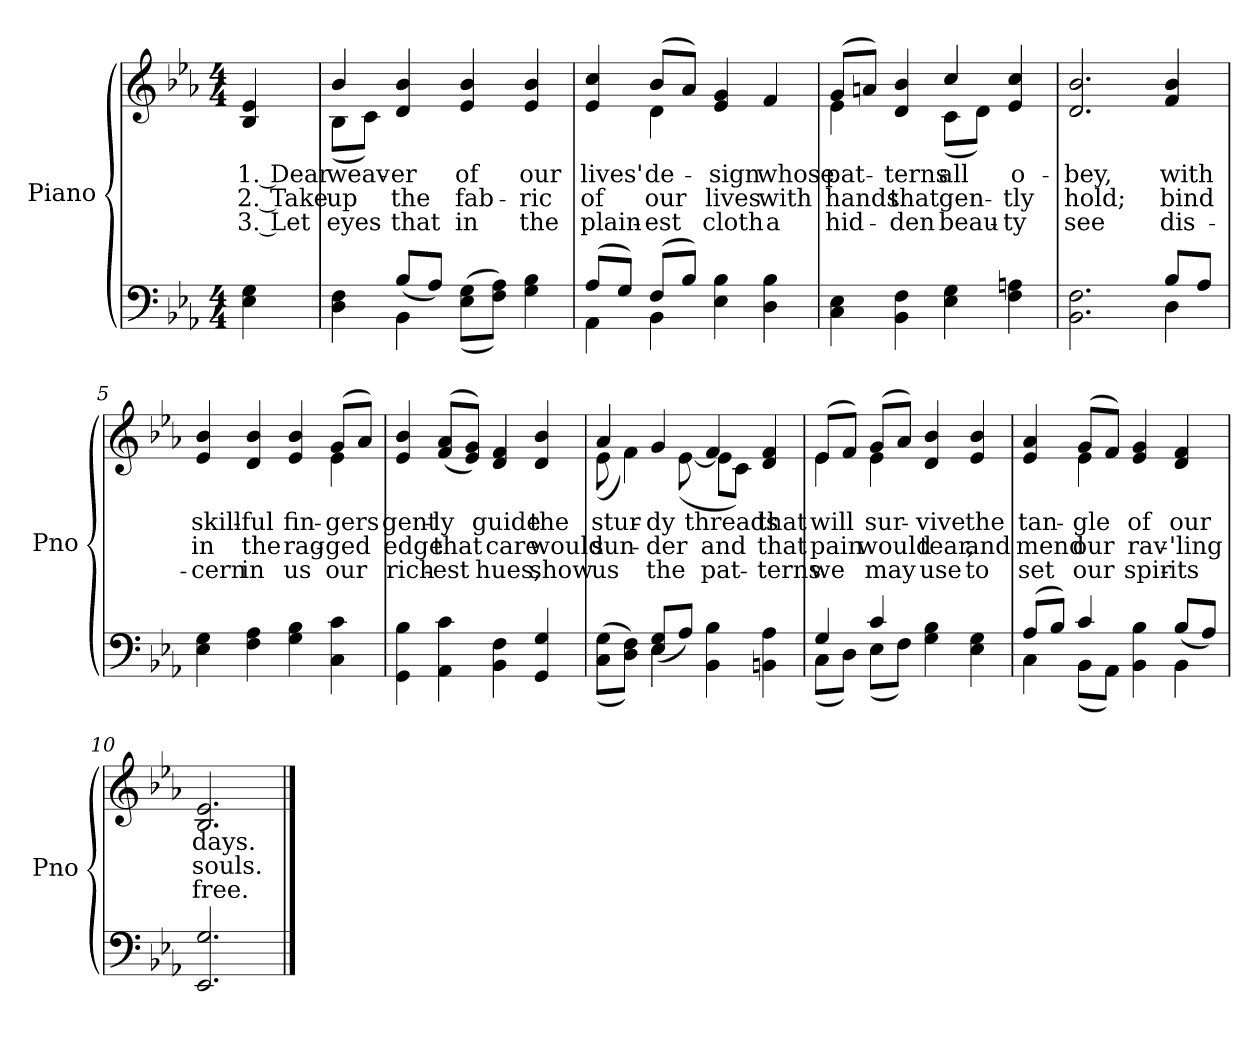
**kern	**kern	**text	**text	**text
*part2	*part1	*part1	*part1	*part1
*staff2	*staff1	*staff1	*staff1	*staff1
*I"Piano	*I"Piano	*	*	*
*I'Pno	*I'Pno	*	*	*
*clefF4	*clefG2	*	*	*
*k[b-e-a-]	*k[b-e-a-]	*	*	*
*M4/4	*M4/4	*	*	*
*MM100	*MM100	*	*	*
=	=	=	=	=
!	!	!LO:LY:b	!LO:LY:b	!LO:LY:b
4E-\ 4G\	4B-/ 4e-/	1. Dear	2. Take	3. Let
=1	=1	=1	=1	=1
*^	*	*	*	*
!	!	!	!LO:LY:b	!LO:LY:b	!LO:LY:b
*	*	*^	*	*	*
4D\ 4F\	4ryy	4b-/	(8B-\L	weav-	up	eyes
.	.	.	8c\J)	.	.	.
!	!	!	!	!LO:LY:b	!LO:LY:b	!LO:LY:b
4BB-\	(8B-/L	4d/ 4b-/	2.ryy	-er	the	that
.	8A-/J)	.	.	.	.	.
!	!	!	!	!LO:LY:b	!LO:LY:b	!LO:LY:b
(<(8E-\ 8G\L	2ryy	4e-/ 4b-/	.	of	fab-	in
8F\ 8A-\J))	.	.	.	.	.	.
!	!	!	!	!LO:LY:b	!LO:LY:b	!LO:LY:b
4G\ 4B-\	.	4e-/ 4b-/	.	our	-ric	the
=2	=2	=2	=2	=2	=2	=2
!	!	!	!	!LO:LY:b	!LO:LY:b	!LO:LY:b
(8A-/L	4AA-\	4e-/ 4cc/	4ryy	lives'	of	plain-
8G/J)	.	.	.	.	.	.
!	!	!	!	!LO:LY:b	!LO:LY:b	!LO:LY:b
(8F/L	4BB-\	(8b-/L	4d\	de-	our	-est
8B-/J)	.	8a-/J)	.	.	.	.
!	!	!	!	!LO:LY:b	!LO:LY:b	!LO:LY:b
4E-\ 4B-\	2ryy	4e-/ 4g/	2ryy	-sign	lives	cloth
!	!	!	!	!LO:LY:b	!LO:LY:b	!LO:LY:b
4D\ 4B-\	.	4f/	.	whose	with	a
*v	*v	*	*	*	*	*
!!LO:LB:g=z	!!
=3	=3	=3	=3	=3	=3
!	!	!	!LO:LY:b	!LO:LY:b	!LO:LY:b
4C\ 4E-\	(8g/L	4e-\	pat-	hands	hid-
.	8an/J)	.	.	.	.
!	!	!	!LO:LY:b	!LO:LY:b	!LO:LY:b
4BB-\ 4F\	4d/ 4b-/	4ryy	-terns	that	-den
!	!	!	!LO:LY:b	!LO:LY:b	!LO:LY:b
4E-\ 4G\	4cc/	(8c\L	all	gen-	beau-
.	.	8d\J)	.	.	.
!	!	!	!LO:LY:b	!LO:LY:b	!LO:LY:b
4F\ 4An\	4e-/ 4cc/	4ryy	o-	-tly	-ty
=4	=4	=4	=4	=4	=4
*^	*	*	*	*	*
!	!	!	!	!LO:LY:b	!LO:LY:b	!LO:LY:b
*	*	*v	*v	*	*	*
2.BB-\ 2.F\	2.ryy	2.d/ 2.b-/	-bey,	hold;	see
!	!	!	!LO:LY:b	!LO:LY:b	!LO:LY:b
4D\	8B-/L	4f/ 4b-/	with	bind	dis-
.	8A-/J	.	.	.	.
=5	=5	=5	=5	=5	=5
!	!	!	!LO:LY:b	!LO:LY:b	!LO:LY:b
*v	*v	*^	*	*	*
4E-\ 4G\	4e-/ 4b-/	2.ryy	skill-	in	-cern
!	!	!	!LO:LY:b	!LO:LY:b	!LO:LY:b
4F\ 4A-\	4d/ 4b-/	.	-ful	the	in
!	!	!	!LO:LY:b	!LO:LY:b	!LO:LY:b
4G\ 4B-\	4e-/ 4b-/	.	fin-	rag-	us
!	!	!	!LO:LY:b	!LO:LY:b	!LO:LY:b
4C\ 4c\	(8g/L	4e-\	-gers	-ged	our
.	8a-/J)	.	.	.	.
*	*v	*v	*	*	*
!!LO:LB:g=z
=6	=6	=6	=6	=6
!	!	!LO:LY:b	!LO:LY:b	!LO:LY:b
4GG\ 4B-\	4e-/ 4b-/	gent-	edge	rich-
!	!	!LO:LY:b	!LO:LY:b	!LO:LY:b
4AA-\ 4c\	(>(8f/ 8a-/L	-ly	that	-est
.	8e-/ 8g/J))	.	.	.
!	!	!LO:LY:b	!LO:LY:b	!LO:LY:b
4BB-\ 4F\	4d/ 4f/	guide	care	hues,
!	!	!LO:LY:b	!LO:LY:b	!LO:LY:b
4GG/ 4G/	4d/ 4b-/	the	would	show
=7	=7	=7	=7	=7
*^	*	*	*	*
!	!	!	!LO:LY:b	!LO:LY:b	!LO:LY:b
*	*	*^	*	*	*
(<(8C\ 8G\L	4ryy	4a-/	(<8e-\	stur-	sun-	us
8D\ 8F\J))	.	.	4f\)	.	.	.
!	!	!	!	!LO:LY:b	!LO:LY:b	!LO:LY:b
4E-\	(>8E-/ 8G/L	4g/	.	-dy	-der	the
.	8A-/J)	.	([8e-\	.	.	.
!	!	!	!	!LO:LY:b	!LO:LY:b	!LO:LY:b
4BB-\ 4B-\	2ryy	4f/	8e-\L]	threads	and	pat-
.	.	.	8c\J)	.	.	.
!	!	!	!	!LO:LY:b	!LO:LY:b	!LO:LY:b
4BBn\ 4A-\	.	4d/ 4f/	4ryy	that	that	-terns
!!LO:PB:g=z	!!
=8	=8	=8	=8	=8	=8	=8
!	!	!	!	!LO:LY:b	!LO:LY:b	!LO:LY:b
4G/	(8C\L	(8e-/L	4e-\	will	pain	we
.	8D\J)	8f/J)	.	.	.	.
!	!	!	!	!LO:LY:b	!LO:LY:b	!LO:LY:b
4c/	(8E-\L	(8g/L	4e-\	sur-	would	may
.	8F\J)	8a-/J)	.	.	.	.
!	!	!	!	!LO:LY:b	!LO:LY:b	!LO:LY:b
4G\ 4B-\	2ryy	4d/ 4b-/	2ryy	-vive	tear,	use
!	!	!	!	!LO:LY:b	!LO:LY:b	!LO:LY:b
4E-\ 4G\	.	4e-/ 4b-/	.	the	and	to
=9	=9	=9	=9	=9	=9	=9
!	!	!	!	!LO:LY:b	!LO:LY:b	!LO:LY:b
(8A-/L	4C\	4e-/ 4a-/	4ryy	tan-	mend	set
8B-/J)	.	.	.	.	.	.
!	!	!	!	!LO:LY:b	!LO:LY:b	!LO:LY:b
4c/	(8BB-\L	(8g/L	4e-\	-gle	our	our
.	8AA-\J)	8f/J)	.	.	.	.
!	!	!	!	!LO:LY:b	!LO:LY:b	!LO:LY:b
4BB-\ 4B-\	4ryy	4e-/ 4g/	2ryy	of	rav-	spir-
!	!	!	!	!LO:LY:b	!LO:LY:b	!LO:LY:b
4BB-\	(>8B-/L	4d/ 4f/	.	our	-'ling	-its
.	8A-/J)	.	.	.	.	.
*	*	*v	*v	*	*	*
=10	=10	=10	=10	=10	=10
!	!	!	!LO:LY:b	!LO:LY:b	!LO:LY:b
*v	*v	*	*	*	*
2.EE-/ 2.G/	2.B-/ 2.e-/	days.	souls.	free.
==	==	==	==	==
*-	*-	*-	*-	*-
